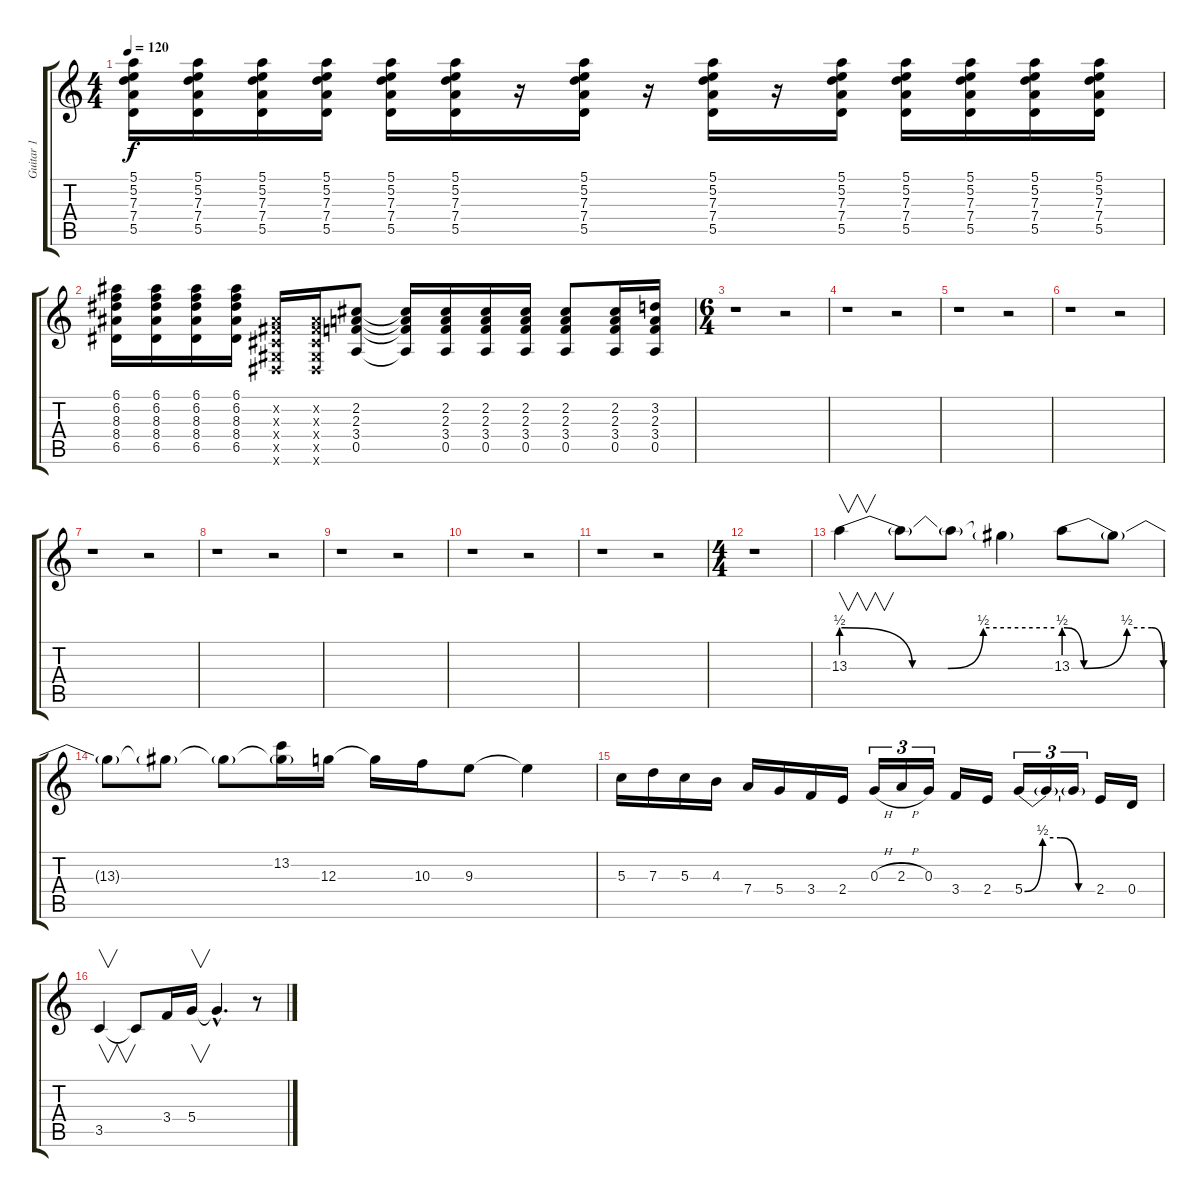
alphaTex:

\track ("Guitar 1" "Guitar 1") {instrument overdrivenguitar}
\staff {score tabs}
\tuning (E4 B3 G3 D3 A2 E2) {hide}
\ts (4 4)
\tempo 120
\clef g2
\ks c
(5.1 5.2 7.3 7.4 5.5).16{dy f} (5.1 5.2 7.3 7.4 5.5).16 (5.1 5.2 7.3 7.4 5.5).16 (5.1 5.2 7.3 7.4 5.5).16 (5.1 5.2 7.3 7.4 5.5).16 (5.1 5.2 7.3 7.4 5.5).16 r.16 (5.1 5.2 7.3 7.4 5.5).16 r.16 (5.1 5.2 7.3 7.4 5.5).16 r.16 (5.1 5.2 7.3 7.4 5.5).16 (5.1 5.2 7.3 7.4 5.5).16 (5.1 5.2 7.3 7.4 5.5).16 (5.1 5.2 7.3 7.4 5.5).16 (5.1 5.2 7.3 7.4 5.5).16 |
(6.1 6.2 8.3 8.4 6.5).16 (6.1 6.2 8.3 8.4 6.5).16 (6.1 6.2 8.3 8.4 6.5).16 (6.1 6.2 8.3 8.4 6.5).16 (-1.2{x} -1.3{x} -1.4{x} -1.5{x} -1.6{x}).16 (-1.2{x} -1.3{x} -1.4{x} -1.5{x} -1.6{x}).16 (2.2 2.3 3.4 0.5).8 (2.2{t} 2.3{t} 3.4{t} 0.5{t}).16 (2.2 2.3 3.4 0.5).16 (2.2 2.3 3.4 0.5).16 (2.2 2.3 3.4 0.5).16 (2.2 2.3 3.4 0.5).8 (2.2 2.3 3.4 0.5).16 (3.2 2.3 3.4 0.5).16 |
\ts (6 4)
r.1 r.2 |
r.1 r.2 |
r.1 r.2 |
r.1 r.2 |
r.1 r.2 |
r.1 r.2 |
r.1 r.2 |
r.1 r.2 |
r.1 r.2 |
\ts (4 4)
r.1 |
13.3{be (custom 0 2 20 0 30 0 40 2 60 2)}.4{v} 13.3{t}.8 13.3{t}.8 13.3{t}.4 13.3{be (custom 0 2 12 0 38 2 53 2 60 0)}.8 13.3{t}.8 |
13.3{t}.8 13.3{t}.8 13.3{t}.8 (13.2 13.3{t}).16 12.3.16 12.3{t}.16 10.3.16 9.3.8 9.3{t}.4 |
5.3.16 7.3.16 5.3.16 4.3.16 7.4.16 5.4.16 3.4.16 2.4.16 0.3{h}.16{tu (3 2)} 2.3{h}.16{tu (3 2)} 0.3.16{tu (3 2)} 3.4.16 2.4.16 5.4{be (custom 0 0 15 2 30 2 45 0 60 0)}.16{tu (3 2)} 5.4{t}.16{tu (3 2)} 5.4{t}.16{tu (3 2)} 2.4.16 0.4.16 |
3.5.4{v} 3.5{t}.8 3.4.16 5.4.16{v} 5.4{hac t}.4{d} r.8
